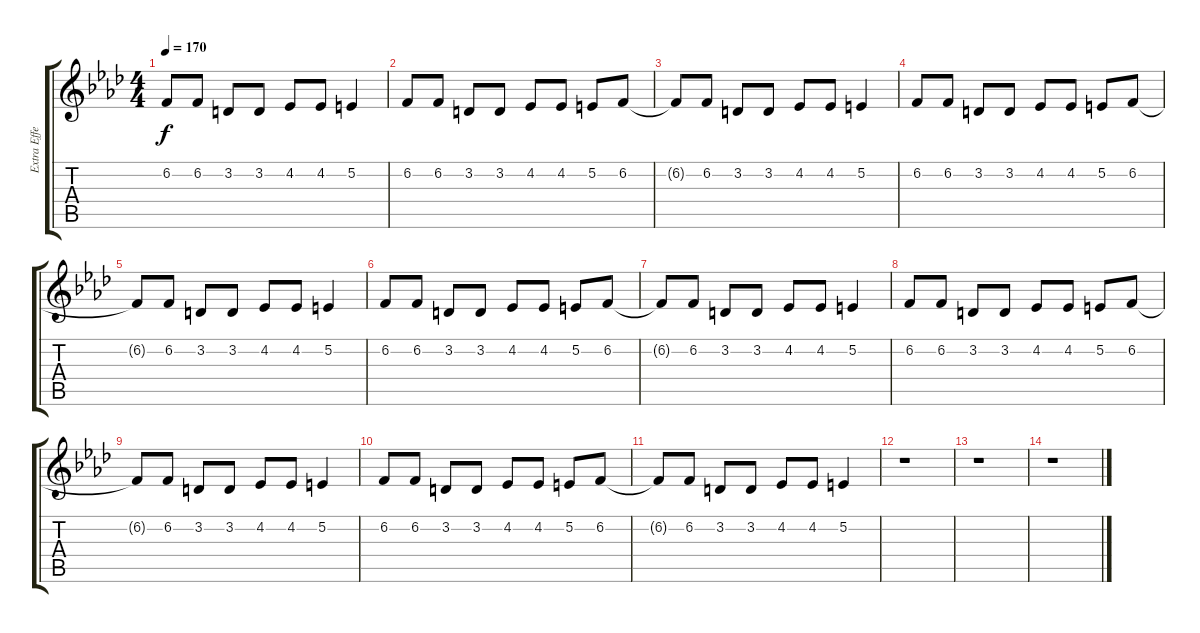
\track ("Extra Effects" "Extra Effe") {instrument reversecymbal}
\staff {score tabs}
\tuning (E4 B3 G3 D3 A2 E2) {hide}
\ts (4 4)
\tempo 170
\clef g2
\ks fminor
6.2{t}.8{dy f} 6.2.8 3.2.8 3.2.8 4.2.8 4.2.8 5.2.4 |
6.2.8 6.2.8 3.2.8 3.2.8 4.2.8 4.2.8 5.2.8 6.2.8 |
6.2{t}.8 6.2.8 3.2.8 3.2.8 4.2.8 4.2.8 5.2.4 |
6.2.8 6.2.8 3.2.8 3.2.8 4.2.8 4.2.8 5.2.8 6.2.8 |
6.2{t}.8 6.2.8 3.2.8 3.2.8 4.2.8 4.2.8 5.2.4 |
6.2.8 6.2.8 3.2.8 3.2.8 4.2.8 4.2.8 5.2.8 6.2.8 |
6.2{t}.8 6.2.8 3.2.8 3.2.8 4.2.8 4.2.8 5.2.4 |
6.2.8 6.2.8 3.2.8 3.2.8 4.2.8 4.2.8 5.2.8 6.2.8 |
6.2{t}.8 6.2.8 3.2.8 3.2.8 4.2.8 4.2.8 5.2.4 |
6.2.8 6.2.8 3.2.8 3.2.8 4.2.8 4.2.8 5.2.8 6.2.8 |
6.2{t}.8 6.2.8 3.2.8 3.2.8 4.2.8 4.2.8 5.2.4 |
r.1 |
r.1 |
r.1
